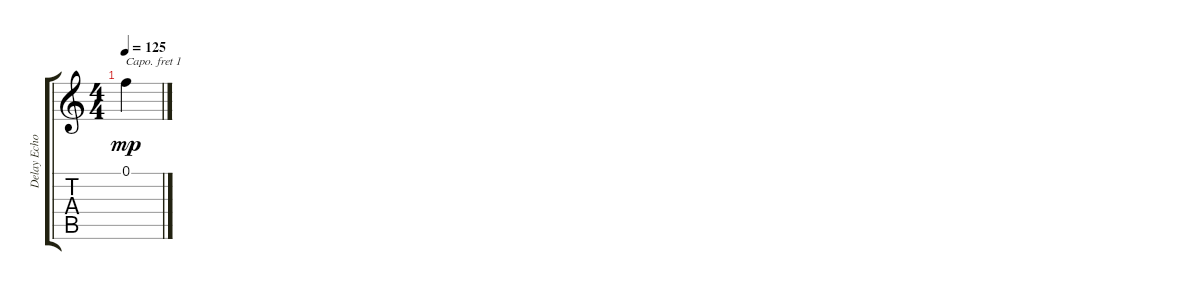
\track ("Delay Echo" "Delay Echo") {instrument acousticguitarsteel}
\staff {score tabs}
\capo 1
\tuning (E4 B3 G3 D3 A2 E2) {hide}
\ts (4 4)
\tempo 125
\clef g2
\ks c
0.1.4{dy mp}
